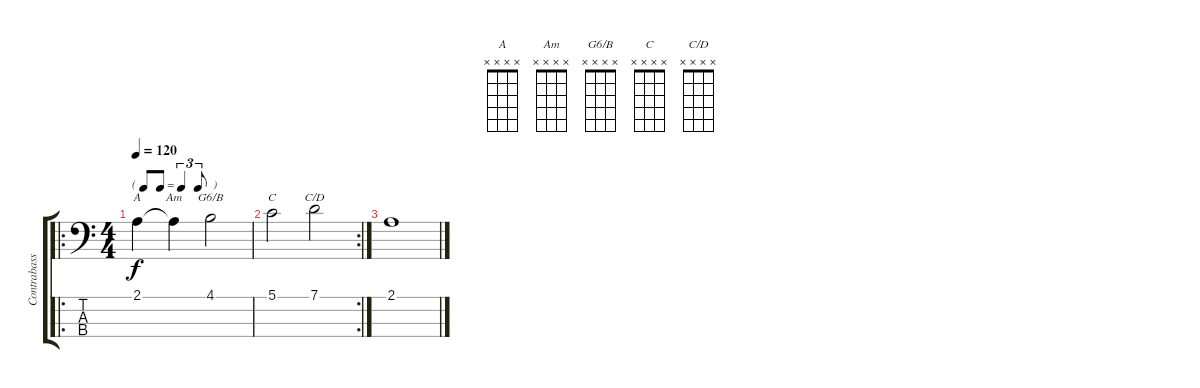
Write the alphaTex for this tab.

\track ("Contrabass" "Contrabass") {instrument fretlessbass}
\staff {score tabs}
\tuning (G2 D2 A1 E1) {hide}
\chord ("A" x x x x)
\chord ("Am" x x x x)
\chord ("G6/B" x x x x)
\chord ("C" x x x x)
\chord ("C/D" x x x x)
\ro
\ts (4 4)
\tf triplet8th
\tempo 120
\clef f4
\ks c
2.1.4{ch "A" dy f} 2.1{t}.4{ch "Am"} 4.1.2{ch "G6/B"} |
\rc 2
5.1.2{ch "C"} 7.1.2{ch "C/D"} |
2.1.1
